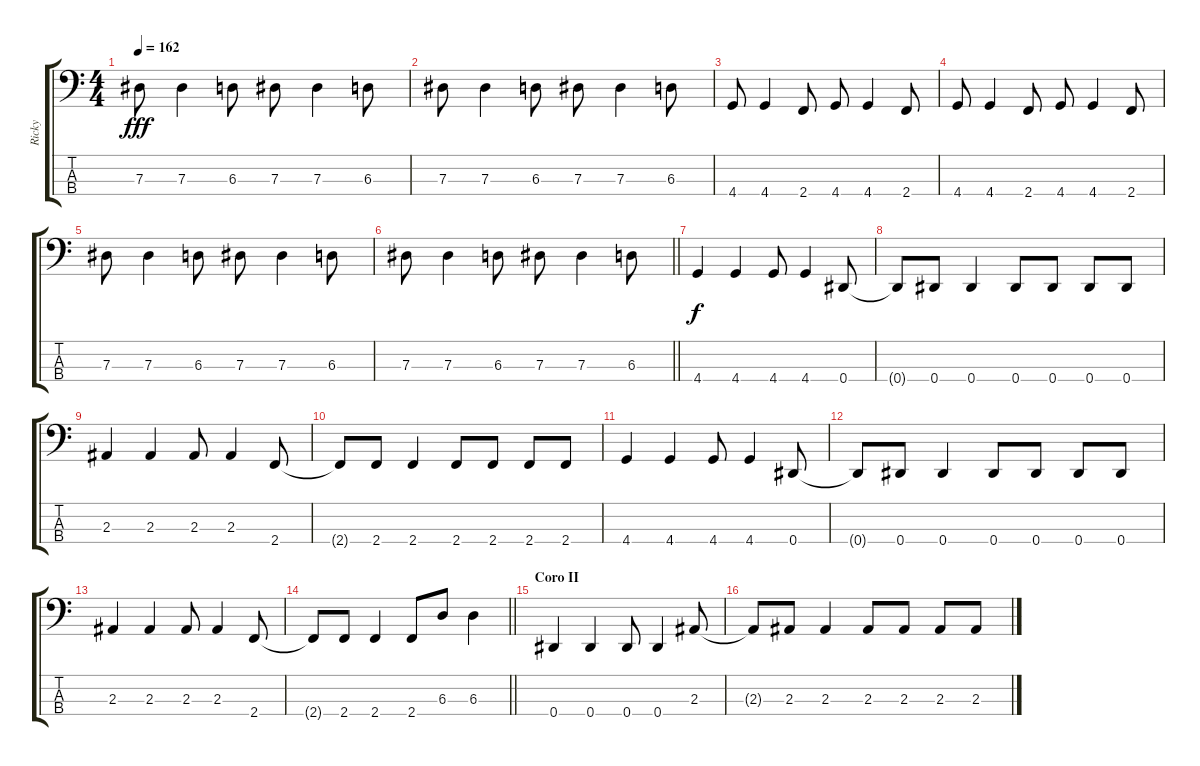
\track ("Ricky" "Ricky") {instrument acousticbass}
\staff {score tabs}
\tuning (Gb2 Db2 Ab1 Eb1) {hide}
\ts (4 4)
\tempo 162
\clef f4
\ks c
7.3.8{dy fff} 7.3.4 6.3.8 7.3.8 7.3.4 6.3.8 |
7.3.8 7.3.4 6.3.8 7.3.8 7.3.4 6.3.8 |
4.4.8 4.4.4 2.4.8 4.4.8 4.4.4 2.4.8 |
4.4.8 4.4.4 2.4.8 4.4.8 4.4.4 2.4.8 |
7.3.8 7.3.4 6.3.8 7.3.8 7.3.4 6.3.8 |
\barLineRight lightlight
7.3.8 7.3.4 6.3.8 7.3.8 7.3.4 6.3.8 |
4.4.4{dy f} 4.4.4 4.4.8 4.4.4 0.4.8 |
0.4{t}.8 0.4.8 0.4.4 0.4.8 0.4.8 0.4.8 0.4.8 |
2.3.4 2.3.4 2.3.8 2.3.4 2.4.8 |
2.4{t}.8 2.4.8 2.4.4 2.4.8 2.4.8 2.4.8 2.4.8 |
4.4.4 4.4.4 4.4.8 4.4.4 0.4.8 |
0.4{t}.8 0.4.8 0.4.4 0.4.8 0.4.8 0.4.8 0.4.8 |
2.3.4 2.3.4 2.3.8 2.3.4 2.4.8 |
\barLineRight lightlight
2.4{t}.8 2.4.8 2.4.4 2.4.8 6.3.8 6.3.4 |
\section ("" "Coro II")
0.4.4 0.4.4 0.4.8 0.4.4 2.3.8 |
2.3{t}.8 2.3.8 2.3.4 2.3.8 2.3.8 2.3.8 2.3.8
